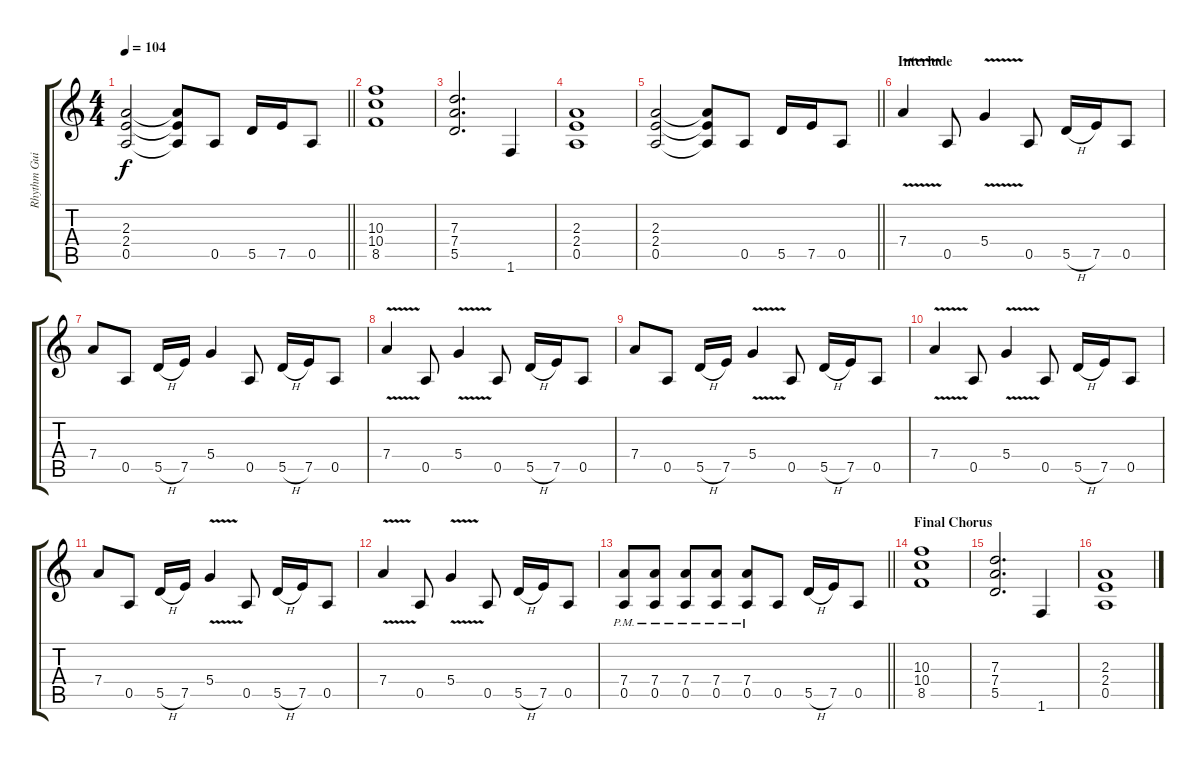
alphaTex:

\track ("Rhythm Guitar" "Rhythm Gui") {instrument overdrivenguitar}
\staff {score tabs}
\tuning (E4 B3 G3 D3 A2 E2) {hide}
\ts (4 4)
\tempo 104
\clef g2
\barLineRight lightlight
\ks c
(2.3 2.4 0.5).2{dy f} (2.3{t} 2.4{t} 0.5{t}).8 0.5.8 5.5.16 7.5.16 0.5.8 |
(10.3 10.4 8.5).1 |
(7.3 7.4 5.5).2{d} 1.6.4 |
(2.3 2.4 0.5).1 |
\barLineRight lightlight
(2.3 2.4 0.5).2 (2.3{t} 2.4{t} 0.5{t}).8 0.5.8 5.5.16 7.5.16 0.5.8 |
\section ("" "Interlude")
7.4{v}.4 0.5.8 5.4{v}.4 0.5.8 5.5{h}.16 7.5.16 0.5.8 |
7.4.8 0.5.8 5.5{h}.16 7.5.16 5.4.4 0.5.8 5.5{h}.16 7.5.16 0.5.8 |
7.4{v}.4 0.5.8 5.4{v}.4 0.5.8 5.5{h}.16 7.5.16 0.5.8 |
7.4.8 0.5.8 5.5{h}.16 7.5.16 5.4{v}.4 0.5.8 5.5{h}.16 7.5.16 0.5.8 |
7.4{v}.4 0.5.8 5.4{v}.4 0.5.8 5.5{h}.16 7.5.16 0.5.8 |
7.4.8 0.5.8 5.5{h}.16 7.5.16 5.4{v}.4 0.5.8 5.5{h}.16 7.5.16 0.5.8 |
7.4{v}.4 0.5.8 5.4{v}.4 0.5.8 5.5{h}.16 7.5.16 0.5.8 |
\barLineRight lightlight
(7.4{pm} 0.5{pm}).8 (7.4{pm} 0.5{pm}).8 (7.4{pm} 0.5{pm}).8 (7.4{pm} 0.5{pm}).8 (7.4{pm} 0.5{pm}).8 0.5.8 5.5{h}.16 7.5.16 0.5.8 |
\section ("" "Final Chorus")
(10.3 10.4 8.5).1 |
(7.3 7.4 5.5).2{d} 1.6.4 |
(2.3 2.4 0.5).1
